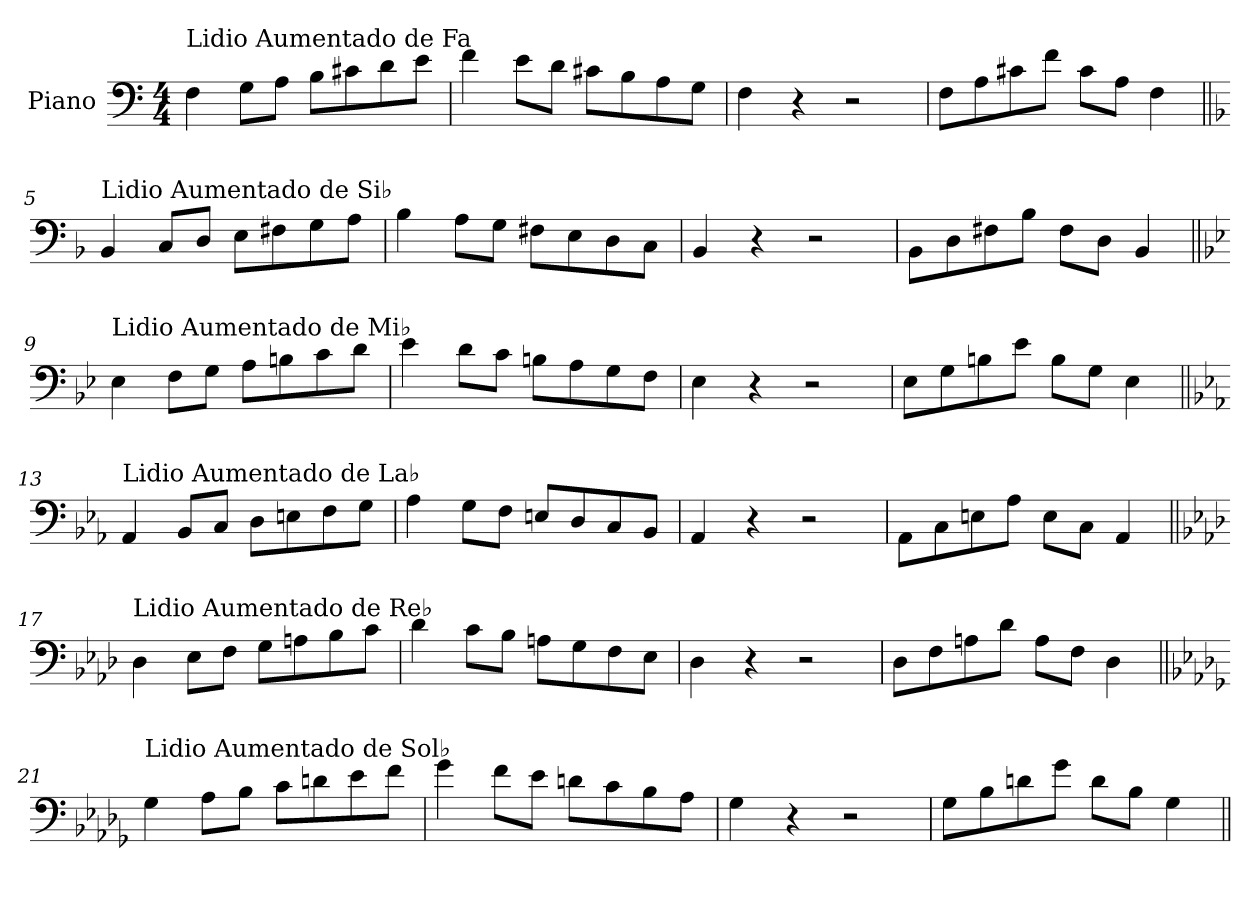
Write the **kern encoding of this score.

**kern
*part1
*staff1
*I"Piano
*I'Pno.
*clefF4
*k[]
*M4/4
=1
!LO:TX:a:t=Lidio Aumentado de Fa
4F\
8G\L
8A\J
8B\L
8c#X\
8d\
8e\J
=2
4f\
8e\L
8d\J
8c#X\L
8B\
8A\
8G\J
=3
4F\
4r
2r
=4
8F\L
8A\
8c#X\
8f\J
8c#\L
8A\J
4F\
!!LO:LB:g=z
=5||
*k[b-]
!LO:TX:a:t=Lidio Aumentado de Si♭
4BB-/
8C/L
8D/J
8E\L
8F#X\
8G\
8A\J
=6
4B-\
8A\L
8G\J
8F#X\L
8E\
8D\
8C\J
=7
4BB-/
4r
2r
=8
8BB-\L
8D\
8F#X\
8B-\J
8F#\L
8D\J
4BB-/
!!LO:LB:g=z
=9||
*k[b-e-]
!LO:TX:a:t=Lidio Aumentado de Mi♭
4E-\
8F\L
8G\J
8A\L
8Bn\
8c\
8d\J
=10
4e-\
8d\L
8c\J
8Bn\L
8A\
8G\
8F\J
=11
4E-\
4r
2r
=12
8E-\L
8G\
8Bn\
8e-\J
8B\L
8G\J
4E-\
!!LO:LB:g=z
=13||
*k[b-e-a-]
!LO:TX:a:t=Lidio Aumentado de La♭
4AA-/
8BB-/L
8C/J
8D\L
8En\
8F\
8G\J
=14
4A-\
8G\L
8F\J
8En/L
8D/
8C/
8BB-/J
=15
4AA-/
4r
2r
=16
8AA-\L
8C\
8En\
8A-\J
8E\L
8C\J
4AA-/
!!LO:LB:g=z
=17||
*k[b-e-a-d-]
!LO:TX:a:t=Lidio Aumentado de Re♭
4D-\
8E-\L
8F\J
8G\L
8An\
8B-\
8c\J
=18
4d-\
8c\L
8B-\J
8An\L
8G\
8F\
8E-\J
=19
4D-\
4r
2r
=20
8D-\L
8F\
8An\
8d-\J
8A\L
8F\J
4D-\
!!LO:LB:g=z
=21||
*k[b-e-a-d-g-]
!LO:TX:a:t=Lidio Aumentado de Sol♭
4G-\
8A-\L
8B-\J
8c\L
8dn\
8e-\
8f\J
=22
4g-\
8f\L
8e-\J
8dn\L
8c\
8B-\
8A-\J
=23
4G-\
4r
2r
=24
8G-\L
8B-\
8dn\
8g-\J
8d\L
8B-\J
4G-\
=||
*-
